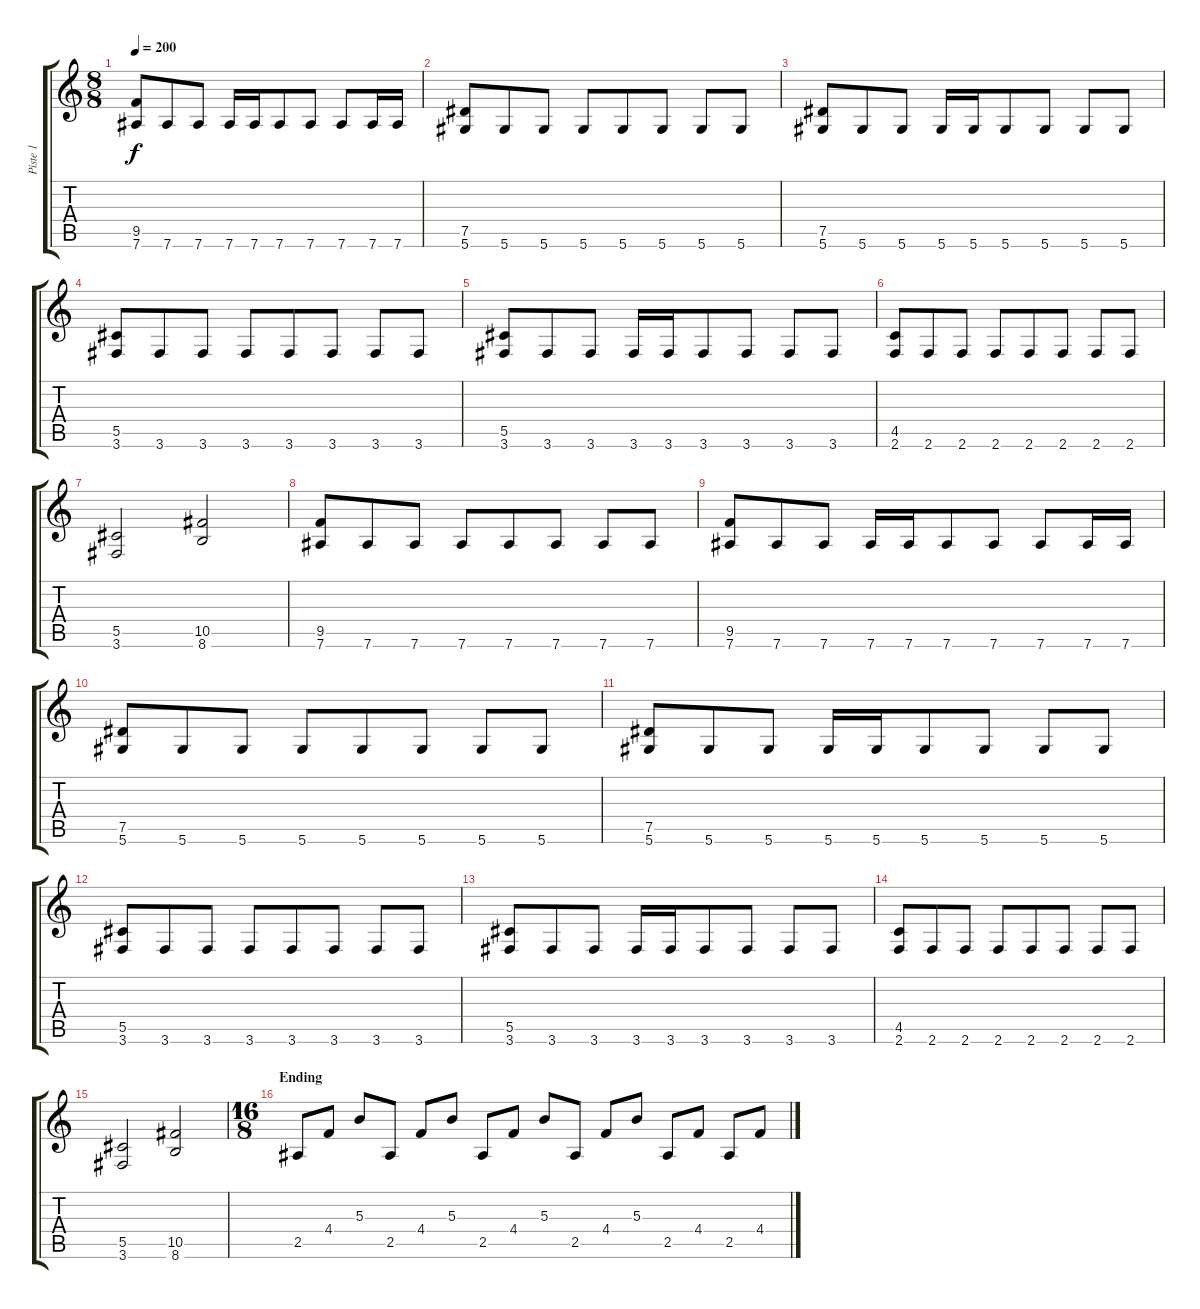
\track ("Piste 1" "Piste 1") {instrument distortionguitar}
\staff {score tabs}
\tuning (Eb4 Bb3 Gb3 Db3 Ab2 Eb2) {hide}
\ts (8 8)
\tempo 200
\clef g2
\ks c
(9.5 7.6).8{dy f} 7.6.8 7.6.8 7.6.16 7.6.16 7.6.8 7.6.8 7.6.8 7.6.16 7.6.16 |
(7.5 5.6).8 5.6.8 5.6.8 5.6.8 5.6.8 5.6.8 5.6.8 5.6.8 |
(7.5 5.6).8 5.6.8 5.6.8 5.6.16 5.6.16 5.6.8 5.6.8 5.6.8 5.6.8 |
(5.5 3.6).8 3.6.8 3.6.8 3.6.8 3.6.8 3.6.8 3.6.8 3.6.8 |
(5.5 3.6).8 3.6.8 3.6.8 3.6.16 3.6.16 3.6.8 3.6.8 3.6.8 3.6.8 |
(4.5 2.6).8 2.6.8 2.6.8 2.6.8 2.6.8 2.6.8 2.6.8 2.6.8 |
(5.5 3.6).2 (10.5 8.6).2 |
(9.5 7.6).8 7.6.8 7.6.8 7.6.8 7.6.8 7.6.8 7.6.8 7.6.8 |
(9.5 7.6).8 7.6.8 7.6.8 7.6.16 7.6.16 7.6.8 7.6.8 7.6.8 7.6.16 7.6.16 |
(7.5 5.6).8 5.6.8 5.6.8 5.6.8 5.6.8 5.6.8 5.6.8 5.6.8 |
(7.5 5.6).8 5.6.8 5.6.8 5.6.16 5.6.16 5.6.8 5.6.8 5.6.8 5.6.8 |
(5.5 3.6).8 3.6.8 3.6.8 3.6.8 3.6.8 3.6.8 3.6.8 3.6.8 |
(5.5 3.6).8 3.6.8 3.6.8 3.6.16 3.6.16 3.6.8 3.6.8 3.6.8 3.6.8 |
(4.5 2.6).8 2.6.8 2.6.8 2.6.8 2.6.8 2.6.8 2.6.8 2.6.8 |
(5.5 3.6).2 (10.5 8.6).2 |
\ts (16 8)
\section ("" "Ending")
2.5.8 4.4.8 5.3.8 2.5.8 4.4.8 5.3.8 2.5.8 4.4.8 5.3.8 2.5.8 4.4.8 5.3.8 2.5.8 4.4.8 2.5.8 4.4.8
